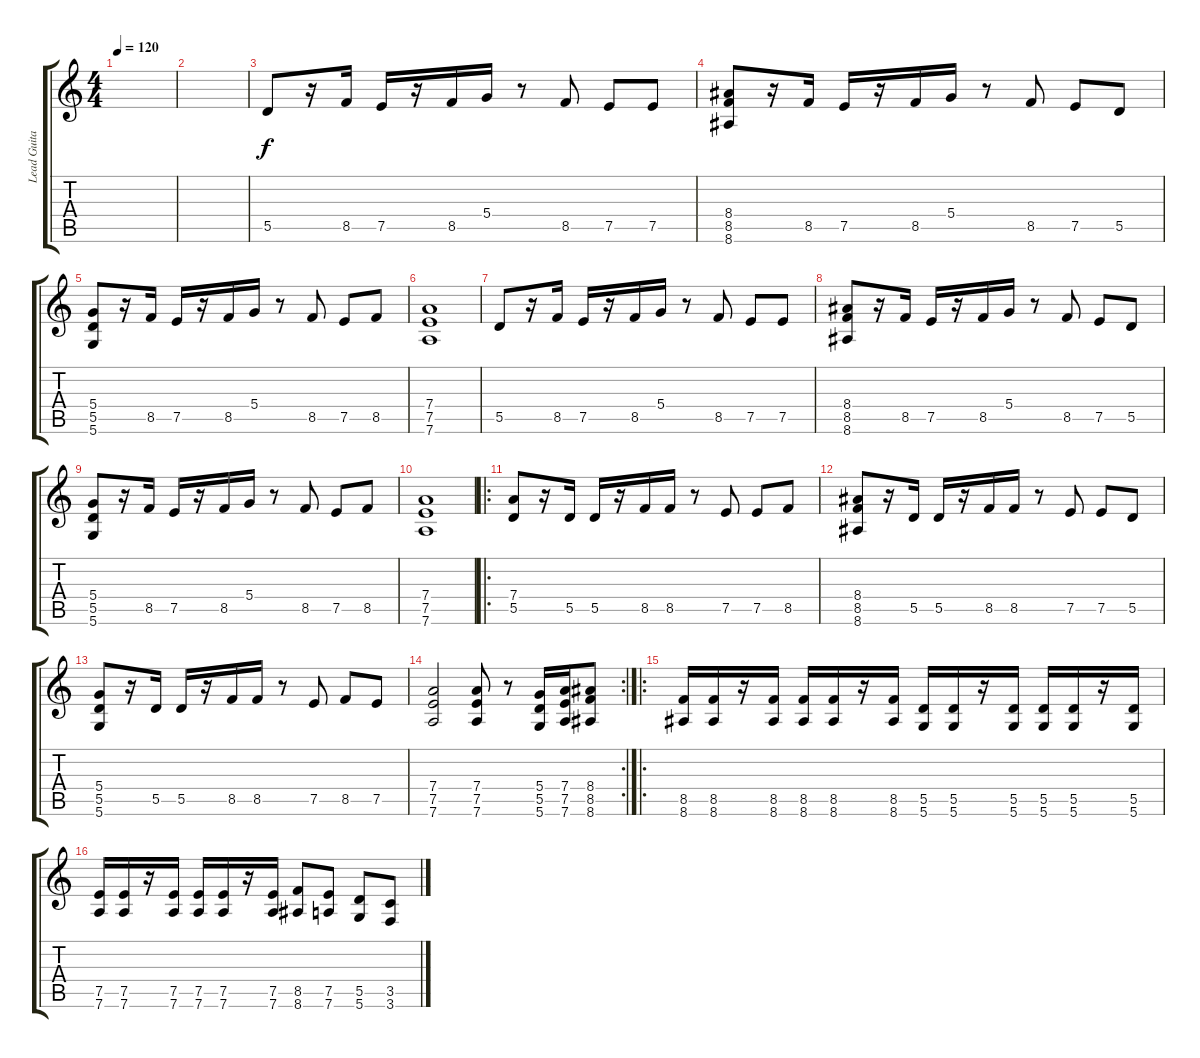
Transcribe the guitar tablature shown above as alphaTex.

\track ("Lead Guitar - Pytu" "Lead Guita") {instrument overdrivenguitar}
\staff {score tabs}
\tuning (E4 B3 G3 D3 A2 D2) {hide}
\ts (4 4)
\tempo 120
\clef g2
\ks c
|
|
5.5.8 r.16 8.5.16 7.5.16 r.16 8.5.16 5.4.16 r.8 8.5.8 7.5.8 7.5.8 |
(8.4 8.5 8.6).8 r.16 8.5.16 7.5.16 r.16 8.5.16 5.4.16 r.8 8.5.8 7.5.8 5.5.8 |
(5.4 5.5 5.6).8 r.16 8.5.16 7.5.16 r.16 8.5.16 5.4.16 r.8 8.5.8 7.5.8 8.5.8 |
(7.4 7.5 7.6).1 |
5.5.8 r.16 8.5.16 7.5.16 r.16 8.5.16 5.4.16 r.8 8.5.8 7.5.8 7.5.8 |
(8.4 8.5 8.6).8 r.16 8.5.16 7.5.16 r.16 8.5.16 5.4.16 r.8 8.5.8 7.5.8 5.5.8 |
(5.4 5.5 5.6).8 r.16 8.5.16 7.5.16 r.16 8.5.16 5.4.16 r.8 8.5.8 7.5.8 8.5.8 |
(7.4 7.5 7.6).1 |
\ro
(7.4 5.5).8 r.16 5.5.16 5.5.16 r.16 8.5.16 8.5.16 r.8 7.5.8 7.5.8 8.5.8 |
(8.4 8.5 8.6).8 r.16 5.5.16 5.5.16 r.16 8.5.16 8.5.16 r.8 7.5.8 7.5.8 5.5.8 |
(5.4 5.5 5.6).8 r.16 5.5.16 5.5.16 r.16 8.5.16 8.5.16 r.8 7.5.8 8.5.8 7.5.8 |
\rc 2
(7.4 7.5 7.6).2 (7.4 7.5 7.6).8 r.8 (5.4 5.5 5.6).16 (7.4 7.5 7.6).16 (8.4 8.5 8.6).8 |
\ro
(8.5 8.6).16 (8.5 8.6).16 r.16 (8.5 8.6).16 (8.5 8.6).16 (8.5 8.6).16 r.16 (8.5 8.6).16 (5.5 5.6).16 (5.5 5.6).16 r.16 (5.5 5.6).16 (5.5 5.6).16 (5.5 5.6).16 r.16 (5.5 5.6).16 |
(7.5 7.6).16 (7.5 7.6).16 r.16 (7.5 7.6).16 (7.5 7.6).16 (7.5 7.6).16 r.16 (7.5 7.6).16 (8.5 8.6).8 (7.5 7.6).8 (5.5 5.6).8 (3.5 3.6).8
